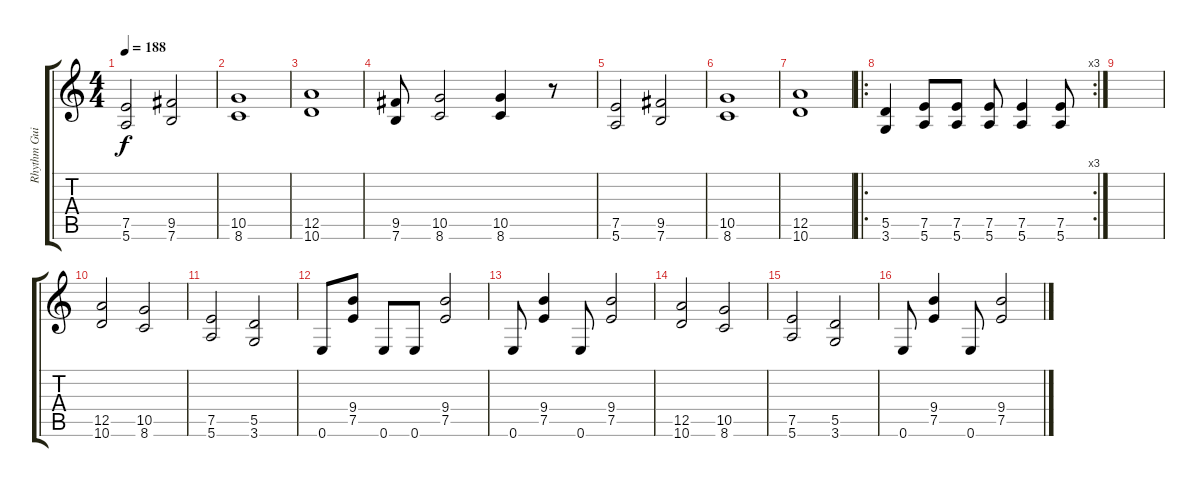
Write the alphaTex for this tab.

\track ("Rhythm Guitar" "Rhythm Gui") {instrument distortionguitar}
\staff {score tabs}
\tuning (E4 B3 G3 D3 A2 E2) {hide}
\ts (4 4)
\tempo 188
\clef g2
\ks c
(7.5 5.6).2{dy f} (9.5 7.6).2 |
(10.5 8.6).1 |
(12.5 10.6).1 |
(9.5 7.6).8 (10.5 8.6).2 (10.5 8.6).4 r.8 |
(7.5 5.6).2 (9.5 7.6).2 |
(10.5 8.6).1 |
(12.5 10.6).1 |
\ro
\rc 3
(5.5 3.6).4 (7.5 5.6).8 (7.5 5.6).8 (7.5 5.6).8 (7.5 5.6).4 (7.5 5.6).8 |
|
(12.5 10.6).2 (10.5 8.6).2 |
(7.5 5.6).2 (5.5 3.6).2 |
0.6.8 (9.4 7.5).8 0.6.8 0.6.8 (9.4 7.5).2 |
0.6.8 (9.4 7.5).4 0.6.8 (9.4 7.5).2 |
(12.5 10.6).2 (10.5 8.6).2 |
(7.5 5.6).2 (5.5 3.6).2 |
0.6.8 (9.4 7.5).4 0.6.8 (9.4 7.5).2
